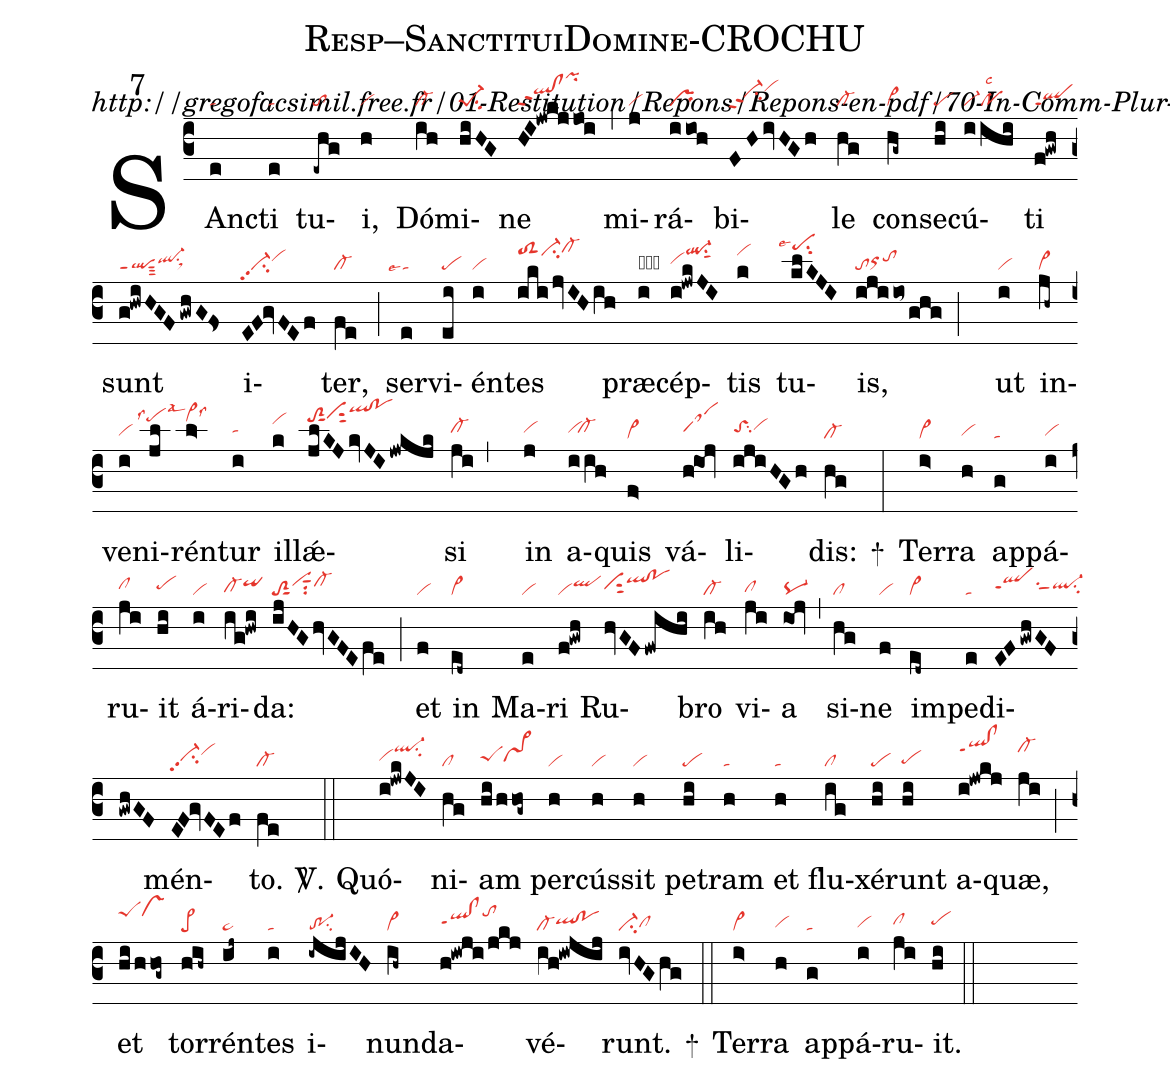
name: Resp--SanctituiDomine-CROCHU;
commentary: http://gregofacsimil.free.fr/01-Restitution/Repons/Repons-en-pdf/70-In-Comm-Plur-Mart/04-Sancti-tui-Domine-mirabile.pdf;
mode: 7;
nabc-lines: 1;
%%
(c3)
SAn(e|ta)cti(e|ta) tu(-ehg|to)i,(h|vi) Dó(ih|cl-)mi(hiHG|pe-1su2)ne(HI!jwkjjoi|qlhj!clhjppt2pihp) (,)
mi(j|vi)rá(iioh|pr)bi(FHivHGh|vi-hippt2su2vihk)le(hg|cl-) con(hg~|vi>)se(hi|pe)cú(iihi|vi-polsc2)ti(f!gwh|qlppt1) sunt(g!hwiHGFgwhG!fs|qlppt1sut3ql-hhsu1sux1) i(EF!gvFEf|vi-pp2su2vihi)ter,(fe|cl-) (;)
ser(e|```talse4)vi(ei|pe)én(i|vi)tes(iki/jvIHih|toS2hkci-hkcl-hl) præ(i|vu)cép(i!jwkJI|vihhql-hksu1sut1)tis(k|vihk) tu(klKJI|```pehmsu2lse4)is,(ijiio~/ghg;|toorhhtohi) ut(i|vi) in(jh~|vi>)ve(i|vihg)ni(jl|```pehllss4lsal3)rén(l>|vi>hllss6)tur(i|tahh) il(k|vihk)lǽ(jlKJkvJIjwkjk|toS2hlsut1vihmsut2qlhp!pohp)si(ji,|cl-hh) in(j|vihh) a(iih|vihh`cl-hh)quis(f>|vi>) vá(hiOj|saMhh)li(ijiHGh|toShhsu2vihi)dis:(hg|cl-) +(:)
Ter(i>|vi>)ra(h|vihg) ap(g|ta)pá(i|vihg)ru(ji|clhh)it(hi|pehh) á(i|vi)ri(ig!hwi|cl-hgqihi)da:(ijHGhvGFEfe|toS2sut1vihisut1su2cl-hi) (;)
et(f|vi) in(ed~|vi>) Ma(e|vi)ri(f!gwh|viqlhi) Ru(hvGFfwihi|vihhsut2qlhj!pohj)bro(ih|cl-) vi(ji|clhg)a(iOj|pq-) (,)
si(hg|cl)ne(f|vi) im(ed~|vi>)pe(e|ta)di(EFgwhGFgwhGF|qlhhppt1su1sut1ql-hhsu2)mén(EF!gvFEf|vi-hhpp2su2vihj)to.(fe|cl-) <sp>V/</sp>.(::)
Quó(i!jwkJI|vihhql-hksu2)ni(hg|cl)am(hi/hhog~|peShhvs>hh) per(h|vi)cús(h|vi)sit(h|vi) pe(hi|pe)tram(h|ta) et(h|ta) flu(ig|cl)xé(hi|pe)runt(hi|pehg) a(i!jwkj|qlhk!clhkppt1)quæ,(ji|cl-hk) (;)
et(hi/hhog~|peShkvshk) tor(hih~|pe>)rén(ij~|ta>)tes(i|ta) i(-ijijIH|tr-1su2)nun(ih~|vi>)da(h!iwji/jkj|qlhh!clhhppt1tohk)vé(ih!iwjij|cl-qlhh!pohh)runt.(ivHGhg|ci-clhg) +(::)
Ter(i>|vi>)ra(h|vihg) ap(g|ta)pá(i|vihg)ru(ji|clhh)it.(hi|pehh) (::)
